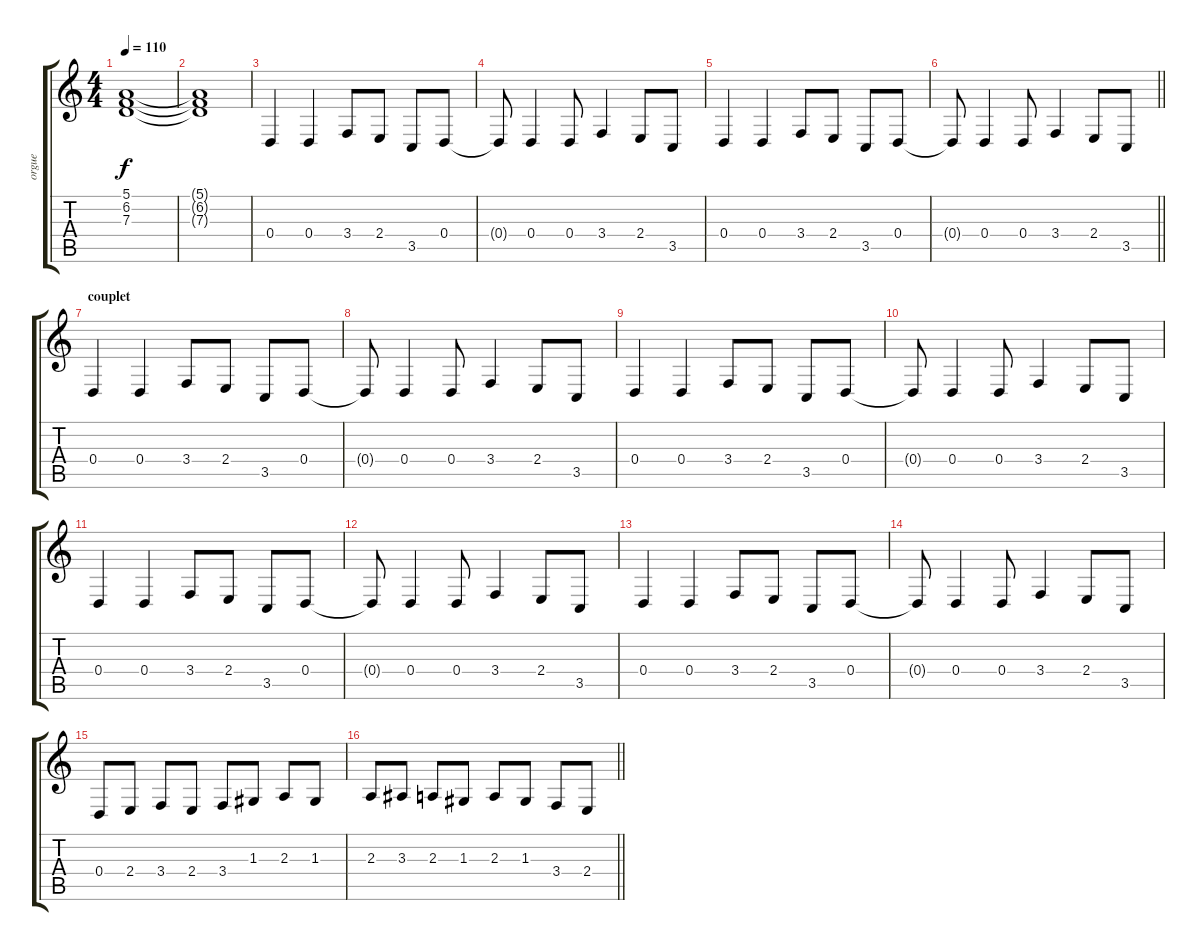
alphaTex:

\track ("orgue" "orgue") {instrument drawbarorgan}
\staff {score tabs}
\tuning (E4 B3 G3 D3 A2 E2) {hide}
\ts (4 4)
\tempo 110
\clef g2
\ks c
(5.1 6.2 7.3).1{dy f} |
(5.1{t} 6.2{t} 7.3{t}).1 |
0.4.4 0.4.4 3.4.8 2.4.8 3.5.8 0.4.8 |
0.4{t}.8 0.4.4 0.4.8 3.4.4 2.4.8 3.5.8 |
0.4.4 0.4.4 3.4.8 2.4.8 3.5.8 0.4.8 |
\barLineRight lightlight
0.4{t}.8 0.4.4 0.4.8 3.4.4 2.4.8 3.5.8 |
\section ("" "couplet")
0.4.4 0.4.4 3.4.8 2.4.8 3.5.8 0.4.8 |
0.4{t}.8 0.4.4 0.4.8 3.4.4 2.4.8 3.5.8 |
0.4.4 0.4.4 3.4.8 2.4.8 3.5.8 0.4.8 |
0.4{t}.8 0.4.4 0.4.8 3.4.4 2.4.8 3.5.8 |
0.4.4 0.4.4 3.4.8 2.4.8 3.5.8 0.4.8 |
0.4{t}.8 0.4.4 0.4.8 3.4.4 2.4.8 3.5.8 |
0.4.4 0.4.4 3.4.8 2.4.8 3.5.8 0.4.8 |
0.4{t}.8 0.4.4 0.4.8 3.4.4 2.4.8 3.5.8 |
0.4.8 2.4.8 3.4.8 2.4.8 3.4.8 1.3.8 2.3.8 1.3.8 |
\barLineRight lightlight
2.3.8 3.3.8 2.3.8 1.3.8 2.3.8 1.3.8 3.4.8 2.4.8
